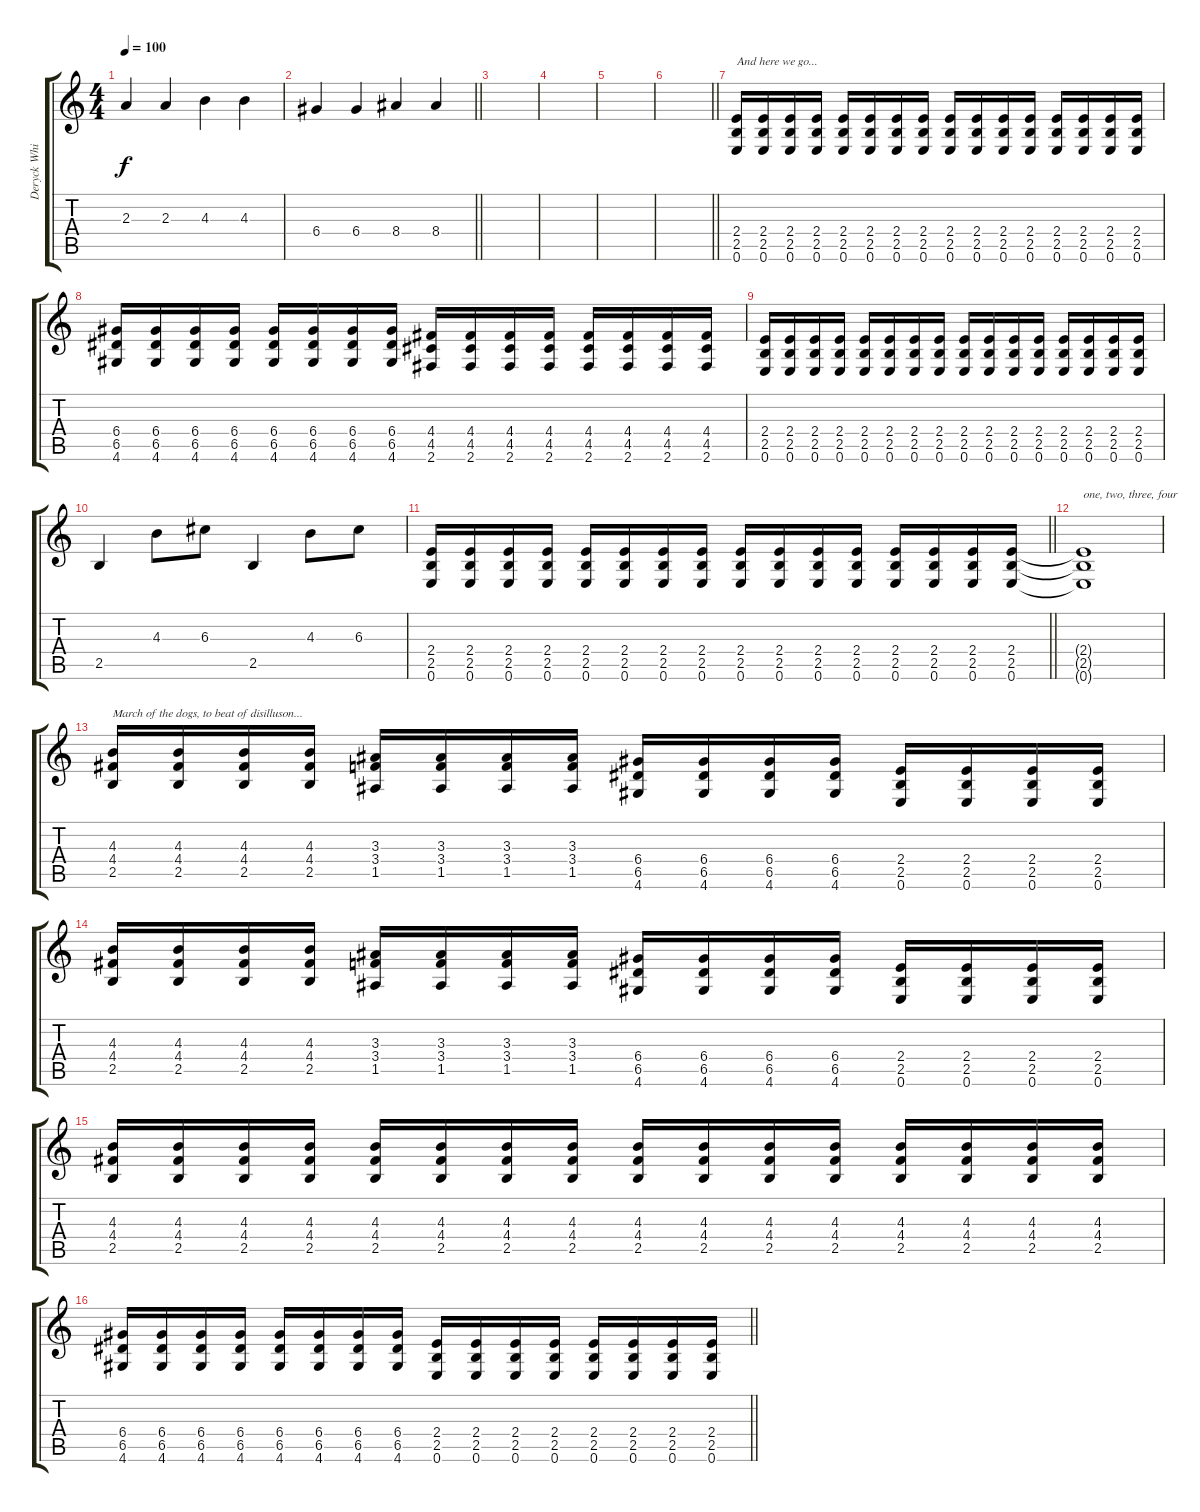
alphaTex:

\track ("Deryck Whibley" "Deryck Whi") {instrument distortionguitar}
\staff {score tabs}
\tuning (E4 B3 G3 D3 A2 E2) {hide}
\ts (4 4)
\tempo 100
\clef g2
\ks c
2.3.4{dy f} 2.3.4 4.3.4 4.3.4 |
\barLineRight lightlight
6.4.4 6.4.4 8.4.4 8.4.4 |
|
|
|
\barLineRight lightlight
|
(2.4 2.5 0.6).16{txt "And here we go..."} (2.4 2.5 0.6).16 (2.4 2.5 0.6).16 (2.4 2.5 0.6).16 (2.4 2.5 0.6).16 (2.4 2.5 0.6).16 (2.4 2.5 0.6).16 (2.4 2.5 0.6).16 (2.4 2.5 0.6).16 (2.4 2.5 0.6).16 (2.4 2.5 0.6).16 (2.4 2.5 0.6).16 (2.4 2.5 0.6).16 (2.4 2.5 0.6).16 (2.4 2.5 0.6).16 (2.4 2.5 0.6).16 |
(6.4 6.5 4.6).16 (6.4 6.5 4.6).16 (6.4 6.5 4.6).16 (6.4 6.5 4.6).16 (6.4 6.5 4.6).16 (6.4 6.5 4.6).16 (6.4 6.5 4.6).16 (6.4 6.5 4.6).16 (4.4 4.5 2.6).16 (4.4 4.5 2.6).16 (4.4 4.5 2.6).16 (4.4 4.5 2.6).16 (4.4 4.5 2.6).16 (4.4 4.5 2.6).16 (4.4 4.5 2.6).16 (4.4 4.5 2.6).16 |
(2.4 2.5 0.6).16 (2.4 2.5 0.6).16 (2.4 2.5 0.6).16 (2.4 2.5 0.6).16 (2.4 2.5 0.6).16 (2.4 2.5 0.6).16 (2.4 2.5 0.6).16 (2.4 2.5 0.6).16 (2.4 2.5 0.6).16 (2.4 2.5 0.6).16 (2.4 2.5 0.6).16 (2.4 2.5 0.6).16 (2.4 2.5 0.6).16 (2.4 2.5 0.6).16 (2.4 2.5 0.6).16 (2.4 2.5 0.6).16 |
2.5.4 4.3.8 6.3.8 2.5.4 4.3.8 6.3.8 |
\barLineRight lightlight
(2.4 2.5 0.6).16 (2.4 2.5 0.6).16 (2.4 2.5 0.6).16 (2.4 2.5 0.6).16 (2.4 2.5 0.6).16 (2.4 2.5 0.6).16 (2.4 2.5 0.6).16 (2.4 2.5 0.6).16 (2.4 2.5 0.6).16 (2.4 2.5 0.6).16 (2.4 2.5 0.6).16 (2.4 2.5 0.6).16 (2.4 2.5 0.6).16 (2.4 2.5 0.6).16 (2.4 2.5 0.6).16 (2.4 2.5 0.6).16 |
(2.4{t} 2.5{t} 0.6{t}).1{txt "one, two, three, four"} |
(4.3 4.4 2.5).16{txt "March of the dogs, to beat of disilluson..."} (4.3 4.4 2.5).16 (4.3 4.4 2.5).16 (4.3 4.4 2.5).16 (3.3 3.4 1.5).16 (3.3 3.4 1.5).16 (3.3 3.4 1.5).16 (3.3 3.4 1.5).16 (6.4 6.5 4.6).16 (6.4 6.5 4.6).16 (6.4 6.5 4.6).16 (6.4 6.5 4.6).16 (2.4 2.5 0.6).16 (2.4 2.5 0.6).16 (2.4 2.5 0.6).16 (2.4 2.5 0.6).16 |
(4.3 4.4 2.5).16 (4.3 4.4 2.5).16 (4.3 4.4 2.5).16 (4.3 4.4 2.5).16 (3.3 3.4 1.5).16 (3.3 3.4 1.5).16 (3.3 3.4 1.5).16 (3.3 3.4 1.5).16 (6.4 6.5 4.6).16 (6.4 6.5 4.6).16 (6.4 6.5 4.6).16 (6.4 6.5 4.6).16 (2.4 2.5 0.6).16 (2.4 2.5 0.6).16 (2.4 2.5 0.6).16 (2.4 2.5 0.6).16 |
(4.3 4.4 2.5).16 (4.3 4.4 2.5).16 (4.3 4.4 2.5).16 (4.3 4.4 2.5).16 (4.3 4.4 2.5).16 (4.3 4.4 2.5).16 (4.3 4.4 2.5).16 (4.3 4.4 2.5).16 (4.3 4.4 2.5).16 (4.3 4.4 2.5).16 (4.3 4.4 2.5).16 (4.3 4.4 2.5).16 (4.3 4.4 2.5).16 (4.3 4.4 2.5).16 (4.3 4.4 2.5).16 (4.3 4.4 2.5).16 |
\barLineRight lightlight
(6.4 6.5 4.6).16 (6.4 6.5 4.6).16 (6.4 6.5 4.6).16 (6.4 6.5 4.6).16 (6.4 6.5 4.6).16 (6.4 6.5 4.6).16 (6.4 6.5 4.6).16 (6.4 6.5 4.6).16 (2.4 2.5 0.6).16 (2.4 2.5 0.6).16 (2.4 2.5 0.6).16 (2.4 2.5 0.6).16 (2.4 2.5 0.6).16 (2.4 2.5 0.6).16 (2.4 2.5 0.6).16 (2.4 2.5 0.6).16
